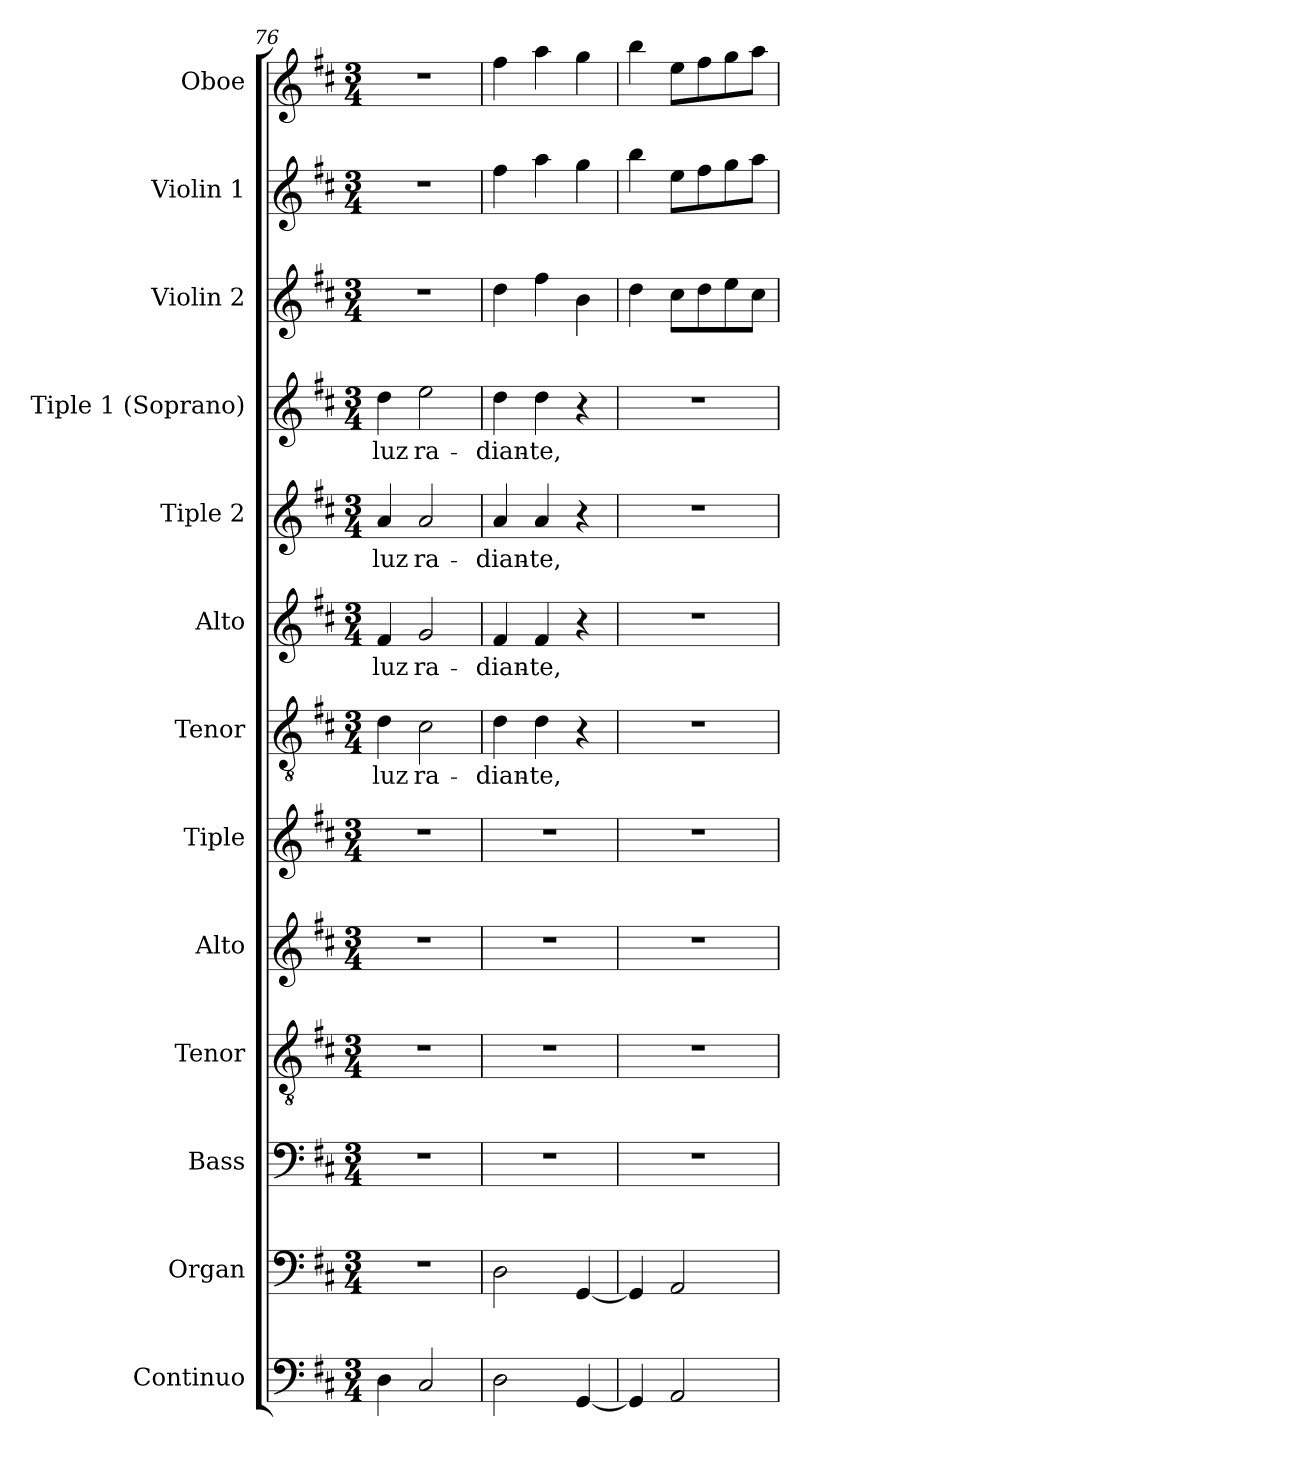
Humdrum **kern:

**kern	**kern	**kern	**kern	**kern	**kern	**kern	**text	**kern	**text	**kern	**text	**kern	**text	**kern	**kern	**kern
*part13	*part12	*part11	*part10	*part9	*part8	*part7	*part7	*part6	*part6	*part5	*part5	*part4	*part4	*part3	*part2	*part1
*staff13	*staff12	*staff11	*staff10	*staff9	*staff8	*staff7	*staff7	*staff6	*staff6	*staff5	*staff5	*staff4	*staff4	*staff3	*staff2	*staff1
*I"Continuo	*I"Organ	*I"Bass	*I"Tenor	*I"Alto	*I"Tiple	*I"Tenor	*	*I"Alto	*	*I"Tiple 2	*	*I"Tiple 1 (Soprano)	*	*I"Violin 2	*I"Violin 1	*I"Oboe
*I'Cont.	*I'Org.	*I'B.	*I'T.	*I'A.	*	*I'T.	*	*I'A.	*	*	*	*I'S1.	*	*I'Vln. 2	*I'Vln. 1	*I'Ob.
*clefF4	*clefF4	*clefF4	*clefGv2	*clefG2	*clefG2	*clefGv2	*	*clefG2	*	*clefG2	*	*clefG2	*	*clefG2	*clefG2	*clefG2
*	*	*	*ITrd7c12	*	*	*ITrd7c12	*	*	*	*	*	*	*	*	*	*
*k[f#c#]	*k[f#c#]	*k[f#c#]	*k[f#c#]	*k[f#c#]	*k[f#c#]	*k[f#c#]	*	*k[f#c#]	*	*k[f#c#]	*	*k[f#c#]	*	*k[f#c#]	*k[f#c#]	*k[f#c#]
*D:	*D:	*D:	*D:	*D:	*D:	*D:	*	*D:	*	*D:	*	*D:	*	*D:	*D:	*D:
*M3/4	*M3/4	*M3/4	*M3/4	*M3/4	*M3/4	*M3/4	*	*M3/4	*	*M3/4	*	*M3/4	*	*M3/4	*M3/4	*M3/4
=76	=76	=76	=76	=76	=76	=76	=76	=76	=76	=76	=76	=76	=76	=76	=76	=76
!	!LO:N:vis=1	!LO:N:vis=1	!LO:N:vis=1	!LO:N:vis=1	!LO:N:vis=1	!	!	!	!	!	!	!	!	!	!	!
!	!	!	!	!	!	!	!LO:LY:b:color=#000000	!	!	!	!	!	!	!	!	!
!	!	!	!	!	!	!	!	!	!LO:LY:b:color=#000000	!	!	!	!	!	!	!
!	!	!	!	!	!	!	!	!	!	!	!LO:LY:b:color=#000000	!	!	!	!	!
!	!	!	!	!	!	!	!	!	!	!	!	!	!LO:LY:b:color=#000000	!LO:N:vis=1	!LO:N:vis=1	!LO:N:vis=1
4Di\	2.r	2.r	2.r	2.r	2.r	4Di\	luz	4f#i/	luz	4ai/	luz	4ddi\	luz	2.r	2.r	2.r
!	!	!	!	!	!	!	!LO:LY:b:color=#000000	!	!	!	!	!	!	!	!	!
!	!	!	!	!	!	!	!	!	!LO:LY:b:color=#000000	!	!	!	!	!	!	!
!	!	!	!	!	!	!	!	!	!	!	!LO:LY:b:color=#000000	!	!	!	!	!
!	!	!	!	!	!	!	!	!	!	!	!	!	!LO:LY:b:color=#000000	!	!	!
2C#i/	.	.	.	.	.	2C#i\	ra-	2gi/	ra-	2ai/	ra-	2eei\	ra-	.	.	.
=77	=77	=77	=77	=77	=77	=77	=77	=77	=77	=77	=77	=77	=77	=77	=77	=77
!	!	!LO:N:vis=1	!LO:N:vis=1	!LO:N:vis=1	!LO:N:vis=1	!	!	!	!	!	!	!	!	!	!	!
!	!	!	!	!	!	!	!LO:LY:b:color=#000000	!	!	!	!	!	!	!	!	!
!	!	!	!	!	!	!	!	!	!LO:LY:b:color=#000000	!	!	!	!	!	!	!
!	!	!	!	!	!	!	!	!	!	!	!LO:LY:b:color=#000000	!	!	!	!	!
!	!	!	!	!	!	!	!	!	!	!	!	!	!LO:LY:b:color=#000000	!	!	!
2Di\	2Di\	2.r	2.r	2.r	2.r	4Di\	-dian-	4f#i/	-dian-	4ai/	-dian-	4ddi\	-dian-	4ddi\	4ff#i\	4ff#i\
!	!	!	!	!	!	!	!LO:LY:b:color=#000000	!	!	!	!	!	!	!	!	!
!	!	!	!	!	!	!	!	!	!LO:LY:b:color=#000000	!	!	!	!	!	!	!
!	!	!	!	!	!	!	!	!	!	!	!LO:LY:b:color=#000000	!	!	!	!	!
!	!	!	!	!	!	!	!	!	!	!	!	!	!LO:LY:b:color=#000000	!	!	!
.	.	.	.	.	.	4Di\	-te,	4f#i/	-te,	4ai/	-te,	4ddi\	-te,	4ff#i\	4aai\	4aai\
[4GGi/	[4GGi/	.	.	.	.	4r	.	4r	.	4r	.	4r	.	4bi\	4ggi\	4ggi\
=78	=78	=78	=78	=78	=78	=78	=78	=78	=78	=78	=78	=78	=78	=78	=78	=78
!	!	!LO:N:vis=1	!LO:N:vis=1	!LO:N:vis=1	!LO:N:vis=1	!LO:N:vis=1	!	!LO:N:vis=1	!	!LO:N:vis=1	!	!LO:N:vis=1	!	!	!	!
4GGi/]	4GGi/]	2.r	2.r	2.r	2.r	2.r	.	2.r	.	2.r	.	2.r	.	4ddi\	4bbi\	4bbi\
2AAi/	2AAi/	.	.	.	.	.	.	.	.	.	.	.	.	8cc#i\L	8eei\L	8eei\L
.	.	.	.	.	.	.	.	.	.	.	.	.	.	8ddi\	8ff#i\	8ff#i\
.	.	.	.	.	.	.	.	.	.	.	.	.	.	8eei\	8ggi\	8ggi\
.	.	.	.	.	.	.	.	.	.	.	.	.	.	8cc#i\J	8aai\J	8aai\J
=	=	=	=	=	=	=	=	=	=	=	=	=	=	=	=	=
*-	*-	*-	*-	*-	*-	*-	*-	*-	*-	*-	*-	*-	*-	*-	*-	*-
